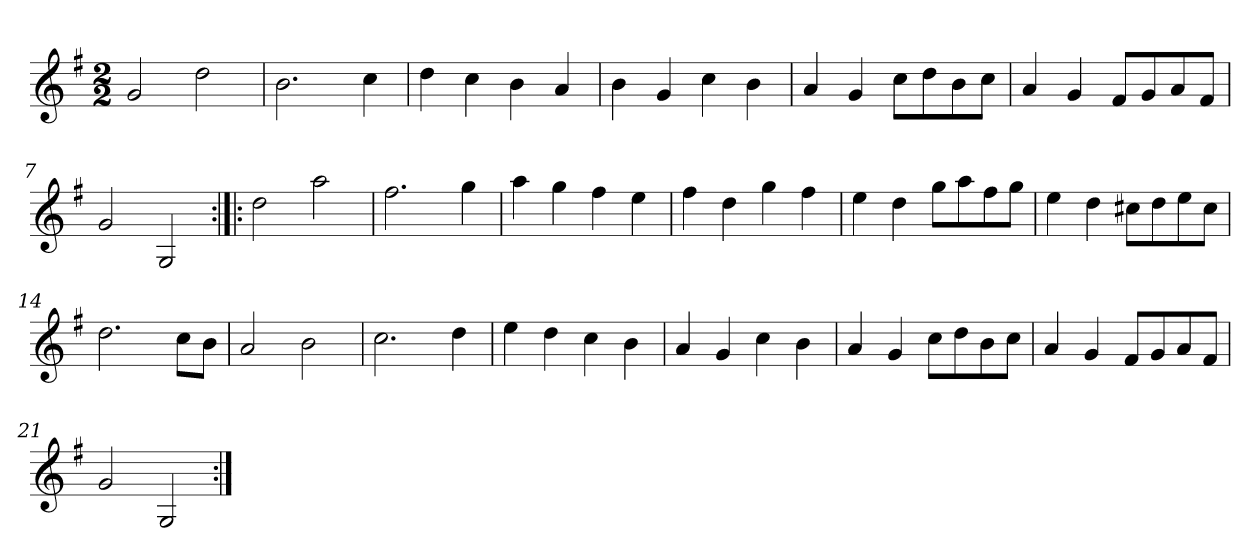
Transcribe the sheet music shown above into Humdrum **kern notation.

**kern
*part1
*staff1
*clefG2
*k[f#]
*G:
*M2/2
*MM138
=1
2g
2dd
=2
2.b
4cc
=3
4dd
4cc
4b
4a
=4
4b
4g
4cc
4b
=5
4a
4g
8cc\L
8dd\
8b\
8cc\J
=6
4a
4g
8f#/L
8g/
8a/
8f#/J
=7
2g
2G
=8:|!|:
2dd
2aa
=9
2.ff#
4gg
=10
4aa
4gg
4ff#
4ee
=11
4ff#
4dd
4gg
4ff#
=12
4ee
4dd
8gg\L
8aa\
8ff#\
8gg\J
=13
4ee
4dd
8cc#X\L
8dd\
8ee\
8cc#\J
=14
2.dd
8cc\L
8b\J
=15
2a
2b
=16
2.cc
4dd
=17
4ee
4dd
4cc
4b
=18
4a
4g
4cc
4b
=19
4a
4g
8cc\L
8dd\
8b\
8cc\J
=20
4a
4g
8f#/L
8g/
8a/
8f#/J
=21
2g
2G
=:|!
*-
